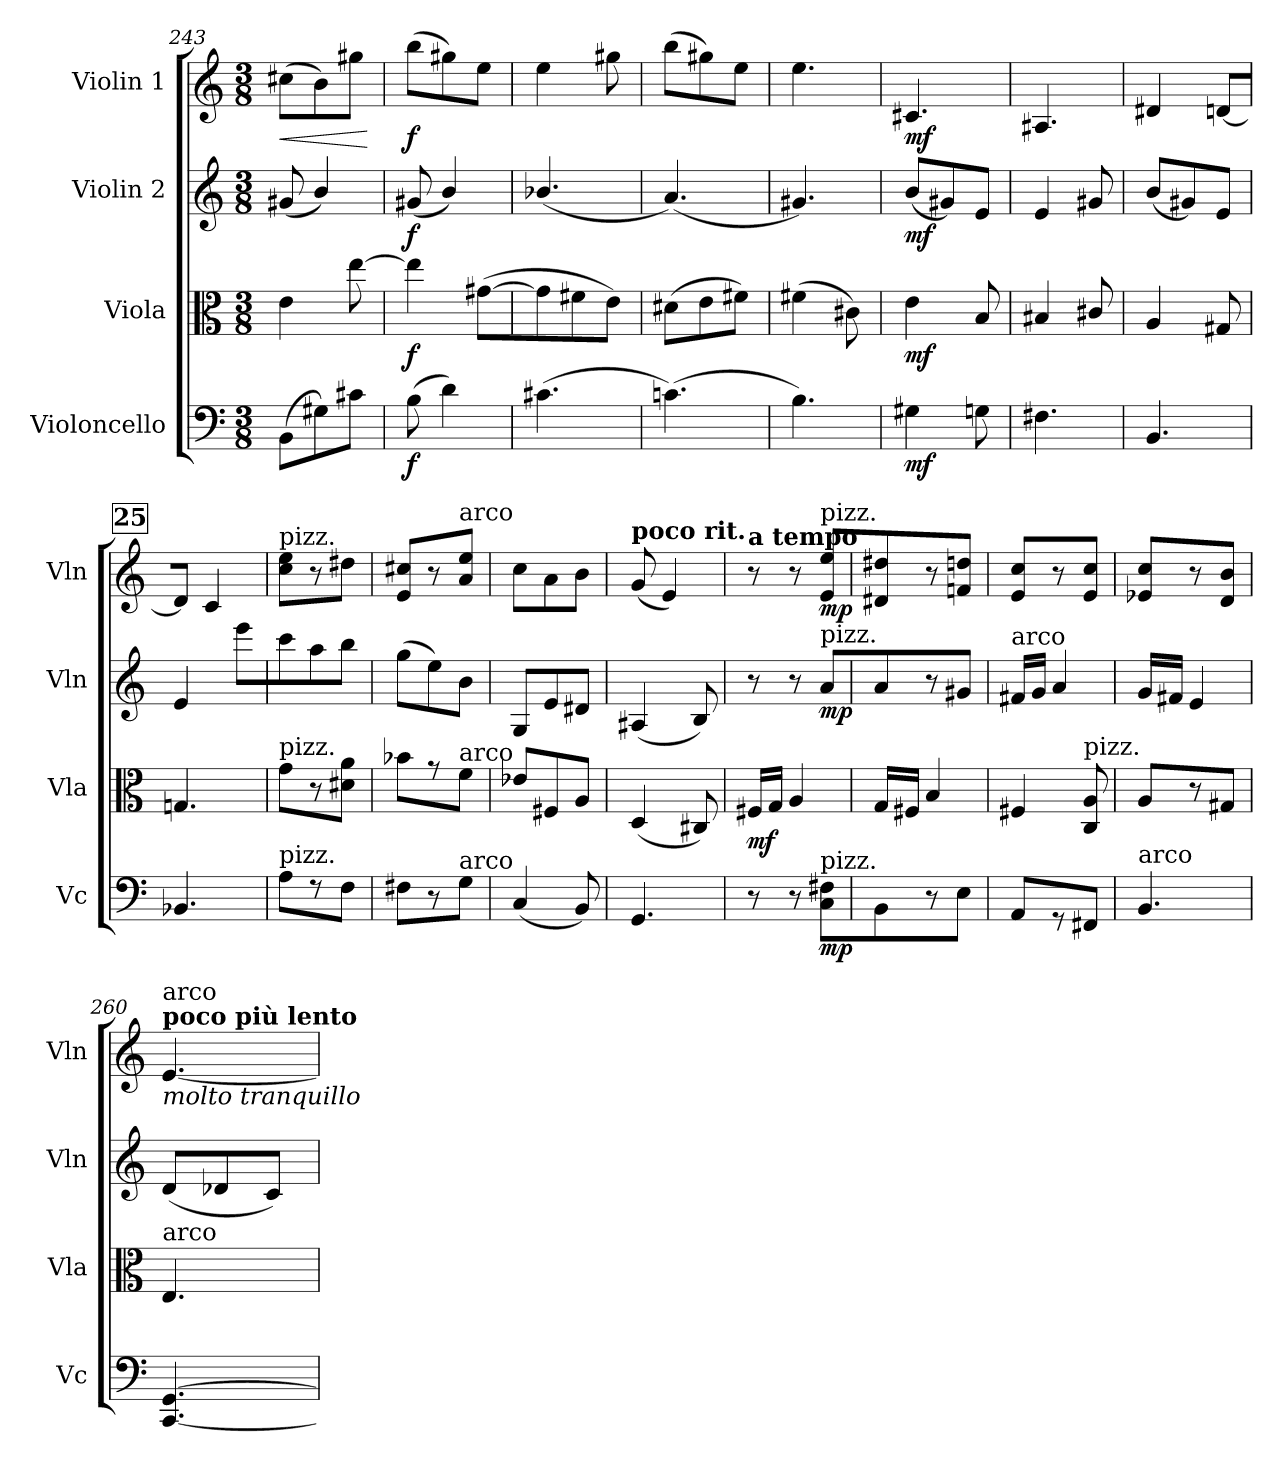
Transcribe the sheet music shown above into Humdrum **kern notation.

**kern	**dynam	**kern	**dynam	**kern	**dynam	**kern	**dynam
*part4	*part4	*part3	*part3	*part2	*part2	*part1	*part1
*staff4	*staff4	*staff3	*staff3	*staff2	*staff2	*staff1	*staff1
*I"Violoncello	*	*I"Viola	*	*I"Violin 2	*	*I"Violin 1	*
*I'Vc	*	*I'Vla	*	*I'Vln	*	*I'Vln	*
*clefF4	*	*clefC3	*	*clefG2	*	*clefG2	*
*k[]	*	*k[]	*	*k[]	*	*k[]	*
*M3/8	*	*M3/8	*	*M3/8	*	*M3/8	*
=243	=243	=243	=243	=243	=243	=243	=243
!	!	!	!	!	!	!	!LO:HP:b
(8BB\L	.	4e\	.	(8g#X/	.	(8cc#X\L	<
8G#X\)	.	.	.	4b/)	.	8b\)	.
8c#X\J	.	[8ee\	.	.	.	8gg#X\J	.
.	.	.	.	.	.	.	[
=244	=244	=244	=244	=244	=244	=244	=244
!	!LO:DY:b	!	!LO:DY:b	!	!LO:DY:b	!	!LO:DY:b
(8B\	f	4ee\]	f	(8g#X/	f	(8bb\L	f
4d\)	.	.	.	4b/)	.	8gg#X\)	.
.	.	([8g#X\L	.	.	.	8ee\J	.
=245	=245	=245	=245	=245	=245	=245	=245
(4.c#X\	.	8g#\]	.	(4.b-X/	.	4ee\	.
.	.	8f#X\	.	.	.	.	.
.	.	8e\J)	.	.	.	8gg#X\	.
=246	=246	=246	=246	=246	=246	=246	=246
(4.cn\)	.	(8d#X\L	.	(4.a/)	.	(8bb\L	.
.	.	8e\	.	.	.	8gg#X\)	.
.	.	8f#X\J)	.	.	.	8ee\J	.
=247	=247	=247	=247	=247	=247	=247	=247
4.B\)	.	(4f#X\	.	4.g#X/)	.	4.ee\	.
.	.	8c#X\)	.	.	.	.	.
=248	=248	=248	=248	=248	=248	=248	=248
!	!LO:DY:b	!	!LO:DY:b	!	!LO:DY:b	!	!LO:DY:b
4G#X\	mf	4e\	mf	(8b/L	mf	4.c#X/	mf
.	.	.	.	8g#X/)	.	.	.
8Gn\	.	8B/	.	8e/J	.	.	.
!!LO:LB:g=z
=249	=249	=249	=249	=249	=249	=249	=249
4.F#X\	.	4B#X/	.	4e/	.	4.A#X/	.
.	.	8c#X/	.	8g#X/	.	.	.
=250	=250	=250	=250	=250	=250	=250	=250
4.BB/	.	4A/	.	(8b/L	.	4d#X/	.
.	.	.	.	8g#X/)	.	.	.
.	.	8G#X/	.	8e/J	.	[8dn/L	.
!!LO:REH:place=s1:a:B:cj:fs=14:t=25
=251	=251	=251	=251	=251	=251	=251	=251
4.BB-X/	.	4.Gn/	.	4e/	.	8d/J]	.
.	.	.	.	.	.	4c/	.
.	.	.	.	8eee\L	.	.	.
=252	=252	=252	=252	=252	=252	=252	=252
!	!	!	!	!	!	!LO:TX:a:t=pizz.	!
!	!	!LO:TX:a:t=pizz.	!	!	!	!	!
!LO:TX:a:t=pizz.	!	!	!	!	!	!	!
8A\L	.	8g\L	.	8ccc\	.	8cc\ 8ee\L	.
8r	.	8r	.	8aa\	.	8r	.
8F\J	.	8d#X\ 8a\J	.	8bb\J	.	8dd#X\J	.
=253	=253	=253	=253	=253	=253	=253	=253
8F#X\L	.	8b-X\L	.	(8gg\L	.	8e/ 8cc#X/L	.
8r	.	8r	.	8ee\)	.	8r	.
!	!	!	!	!	!	!LO:TX:a:t=arco	!
!	!	!LO:TX:a:t=arco	!	!	!	!	!
!LO:TX:a:t=arco	!	!	!	!	!	!	!
8G\J	.	8f\J	.	8b\J	.	8a/ 8ee/J	.
=254	=254	=254	=254	=254	=254	=254	=254
(4C/	.	8e-X/L	.	8G/L	.	8cc\L	.
.	.	8F#X/	.	8e/	.	8a\	.
8BB/)	.	8A/J	.	8d#X/J	.	8b\J	.
=255	=255	=255	=255	=255	=255	=255	=255
!	!	!	!	!	!	!LO:TX:a:B:t=poco rit.	!
4.GG/	.	(4D/	.	(4A#X/	.	(8g/	.
.	.	.	.	.	.	4e/)	.
.	.	8C#X/)	.	8B/)	.	.	.
!!LO:LB:g=z
=256	=256	=256	=256	=256	=256	=256	=256
!	!	!	!	!	!	!LO:TX:a:B:t=a tempo	!
!	!	!	!LO:DY:b	!	!	!	!
8r	.	16F#X/LL	mf	8r	.	8r	.
.	.	16G/JJ	.	.	.	.	.
8r	.	4A/	.	8r	.	8r	.
!	!	!	!	!	!	!LO:TX:a:t=pizz.	!
!	!	!	!	!LO:TX:a:t=pizz.	!	!	!
!LO:TX:a:t=pizz.	!	!	!	!	!	!	!
!	!LO:DY:b	!	!	!	!LO:DY:b	!	!LO:DY:b
8C\ 8F#X\L	mp	.	.	8a/L	mp	8e/ 8ee/L	mp
=257	=257	=257	=257	=257	=257	=257	=257
8BB\	.	16G/LL	.	8a/	.	8d#X/ 8dd#X/	.
.	.	16F#X/JJ	.	.	.	.	.
8r	.	4B/	.	8r	.	8r	.
8E\J	.	.	.	8g#X/J	.	8fn/ 8ddn/J	.
=258	=258	=258	=258	=258	=258	=258	=258
!	!	!	!	!LO:TX:a:t=arco	!	!	!
8AA/L	.	4F#X/	.	16f#X/LL	.	8e/ 8cc/L	.
.	.	.	.	16g/JJ	.	.	.
8r	.	.	.	4a/	.	8r	.
!	!	!LO:TX:a:t=pizz.	!	!	!	!	!
8FF#X/J	.	8C/ 8A/	.	.	.	8e/ 8cc/J	.
=259	=259	=259	=259	=259	=259	=259	=259
!LO:TX:a:t=arco	!	!	!	!	!	!	!
4.BB/	.	8A/L	.	16g/LL	.	8e-X/ 8cc/L	.
.	.	.	.	16f#X/JJ	.	.	.
.	.	8r	.	4e/	.	8r	.
.	.	8G#X/J	.	.	.	8d/ 8b/J	.
=260	=260	=260	=260	=260	=260	=260	=260
!	!	!	!	!	!	!LO:TX:a:B:t=poco più lento	!
!	!	!	!	!	!	!LO:TX:a:t=arco	!
!	!	!	!	!	!	!LO:TX:b:i:t=molto tranquillo	!
!	!	!LO:TX:a:t=arco	!	!	!	!	!
[4.CC/ [4.GG/	.	4.E/	.	(8d/L	.	[4.e/	.
.	.	.	.	8d-X/	.	.	.
.	.	.	.	8c/J)	.	.	.
=	=	=	=	=	=	=	=
*-	*-	*-	*-	*-	*-	*-	*-
